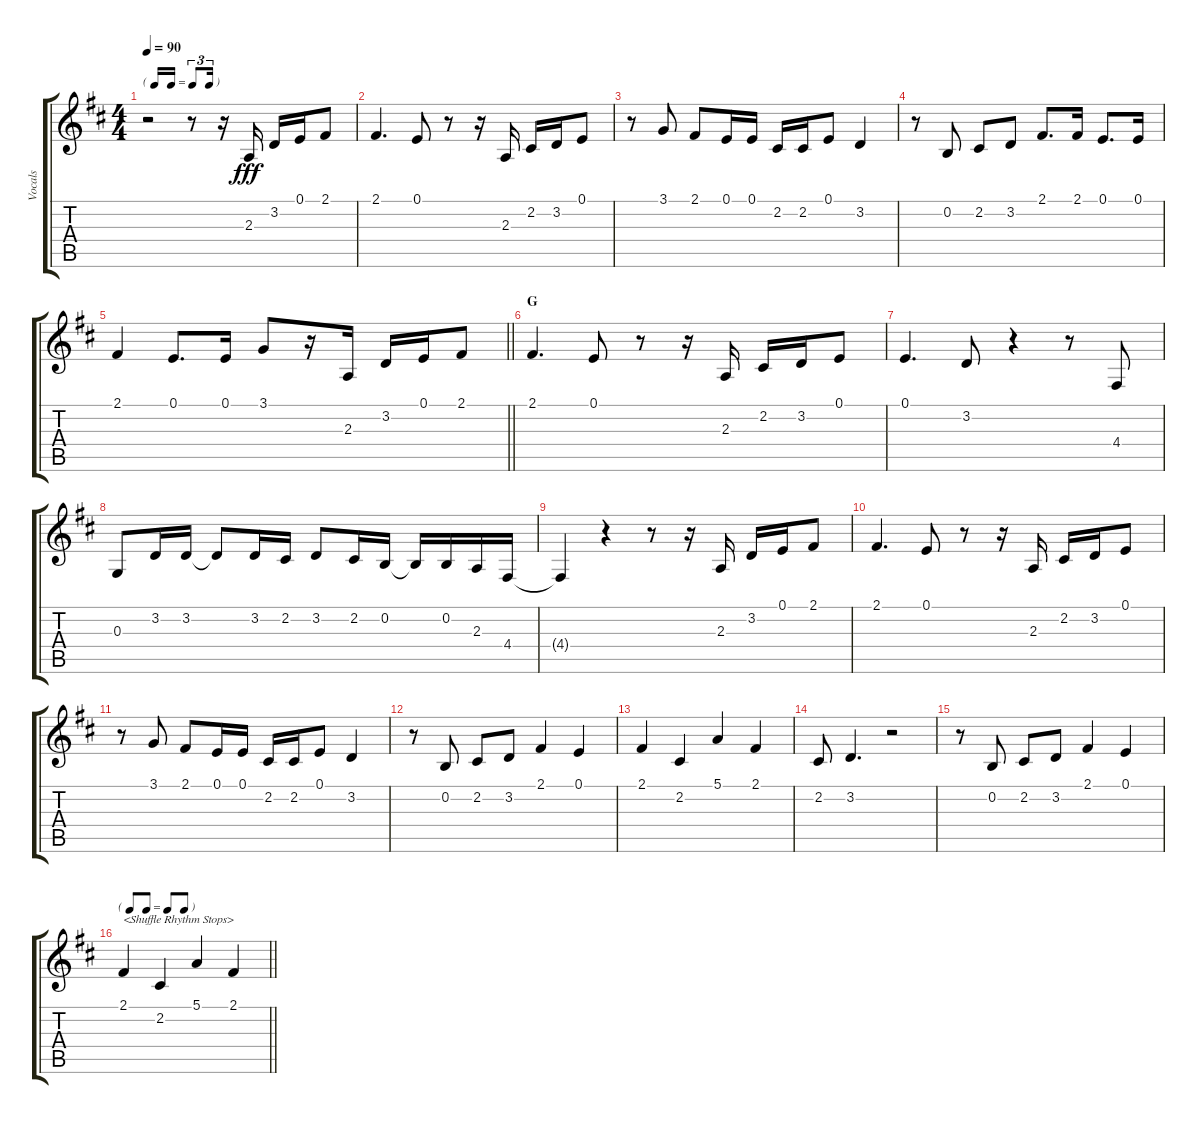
\track ("Vocals" "Vocals") {instrument voiceoohs}
\staff {score tabs}
\tuning (E4 B3 G3 D3 A2 E2) {hide}
\ts (4 4)
\tf triplet16th
\tempo 90
\clef g2
\ks d
r.2{dy fff} r.8 r.16 2.3.16 3.2.16 0.1.16 2.1.8 |
2.1.4{d} 0.1.8 r.8 r.16 2.3.16 2.2.16 3.2.16 0.1.8 |
r.8 3.1.8 2.1.8 0.1.16 0.1.16 2.2.16 2.2.16 0.1.8 3.2.4 |
r.8 0.2.8 2.2.8 3.2.8 2.1.8{d} 2.1.16 0.1.8{d} 0.1.16 |
\barLineRight lightlight
2.1.4 0.1.8{d} 0.1.16 3.1.8 r.16 2.3.16 3.2.16 0.1.16 2.1.8 |
\section ("" "G")
2.1.4{d} 0.1.8 r.8 r.16 2.3.16 2.2.16 3.2.16 0.1.8 |
0.1.4{d} 3.2.8 r.4 r.8 4.4.8 |
0.3.8 3.2.16 3.2.16 3.2{t}.8 3.2.16 2.2.16 3.2.8 2.2.16 0.2.16 0.2{t}.16 0.2.16 2.3.16 4.4.16 |
4.4{t}.4 r.4 r.8 r.16 2.3.16 3.2.16 0.1.16 2.1.8 |
2.1.4{d} 0.1.8 r.8 r.16 2.3.16 2.2.16 3.2.16 0.1.8 |
r.8 3.1.8 2.1.8 0.1.16 0.1.16 2.2.16 2.2.16 0.1.8 3.2.4 |
r.8 0.2.8 2.2.8 3.2.8 2.1.4 0.1.4 |
2.1.4 2.2.4 5.1.4 2.1.4 |
2.2.8 3.2.4{d} r.2 |
r.8 0.2.8 2.2.8 3.2.8 2.1.4 0.1.4 |
\tf none
\barLineRight lightlight
2.1.4{txt "<Shuffle Rhythm Stops>"} 2.2.4 5.1.4 2.1.4
